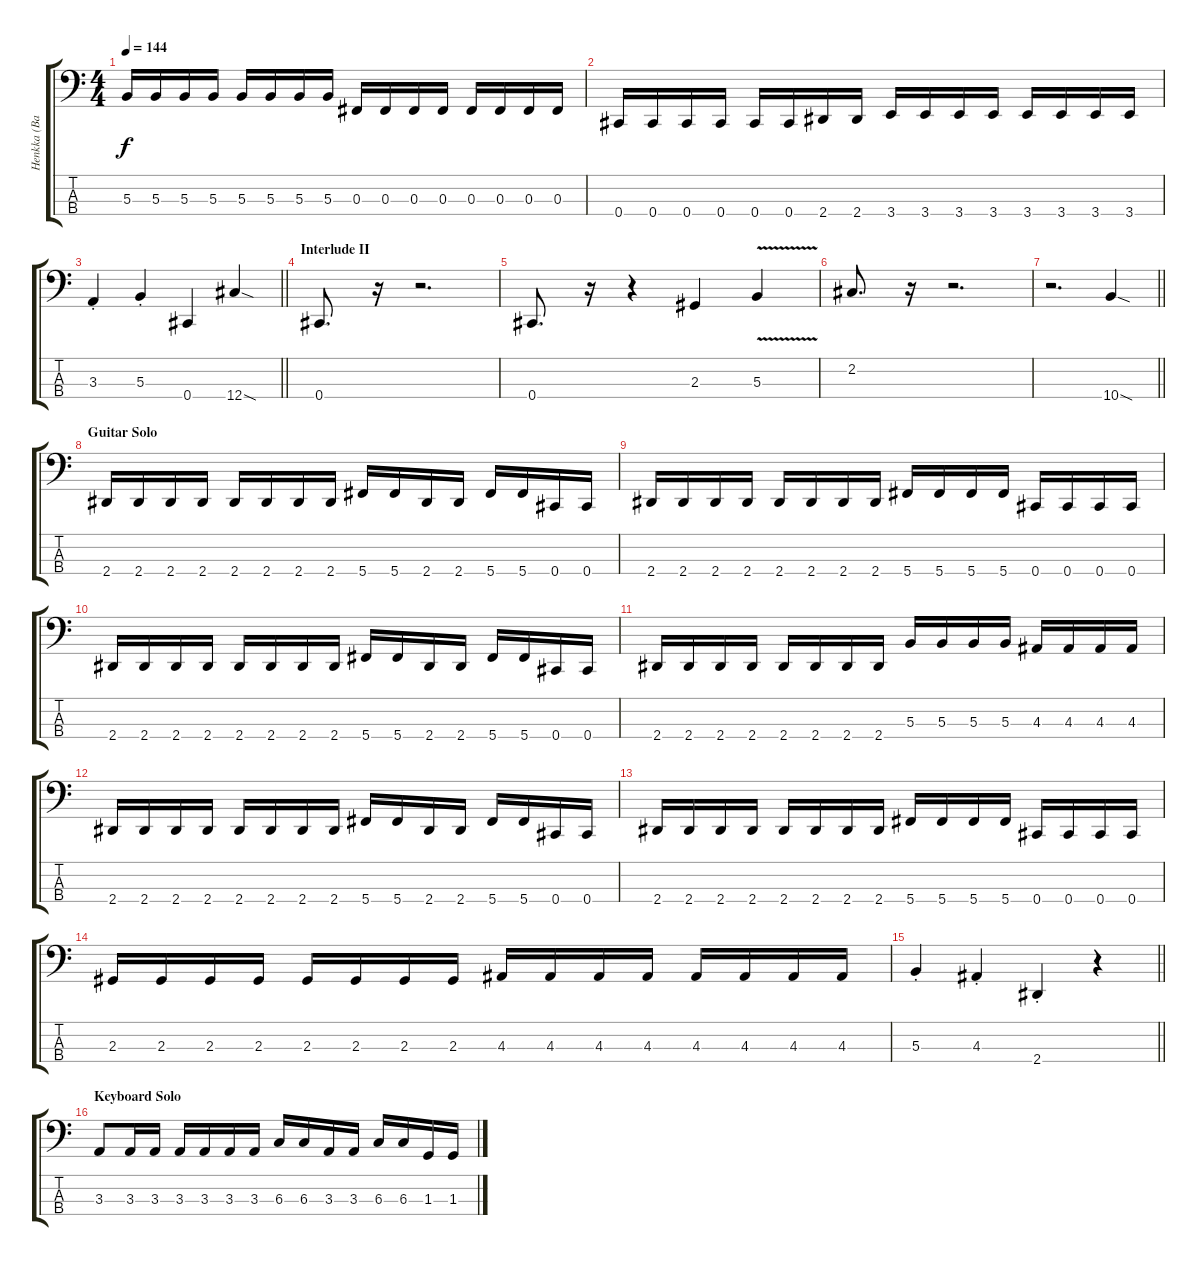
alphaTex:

\track ("Henkka (Bass)" "Henkka (Ba") {instrument electricbasspick}
\staff {score tabs}
\tuning (E2 B1 Gb1 Db1) {hide}
\ts (4 4)
\tempo 144
\clef f4
\ks c
5.3.16{dy f} 5.3.16 5.3.16 5.3.16 5.3.16 5.3.16 5.3.16 5.3.16 0.3.16 0.3.16 0.3.16 0.3.16 0.3.16 0.3.16 0.3.16 0.3.16 |
0.4.16 0.4.16 0.4.16 0.4.16 0.4.16 0.4.16 2.4.16 2.4.16 3.4.16 3.4.16 3.4.16 3.4.16 3.4.16 3.4.16 3.4.16 3.4.16 |
\barLineRight lightlight
3.3{st}.4 5.3{st}.4 0.4.4 12.4{sod}.4 |
\section ("" "Interlude II")
0.4.8{d} r.16 r.2{d} |
0.4.8{d} r.16 r.4 2.3.4 5.3{v}.4 |
2.2.8{d} r.16 r.2{d} |
\barLineRight lightlight
r.2{d} 10.4{sod}.4 |
\section ("" "Guitar Solo")
2.4.16 2.4.16 2.4.16 2.4.16 2.4.16 2.4.16 2.4.16 2.4.16 5.4.16 5.4.16 2.4.16 2.4.16 5.4.16 5.4.16 0.4.16 0.4.16 |
2.4.16 2.4.16 2.4.16 2.4.16 2.4.16 2.4.16 2.4.16 2.4.16 5.4.16 5.4.16 5.4.16 5.4.16 0.4.16 0.4.16 0.4.16 0.4.16 |
2.4.16 2.4.16 2.4.16 2.4.16 2.4.16 2.4.16 2.4.16 2.4.16 5.4.16 5.4.16 2.4.16 2.4.16 5.4.16 5.4.16 0.4.16 0.4.16 |
2.4.16 2.4.16 2.4.16 2.4.16 2.4.16 2.4.16 2.4.16 2.4.16 5.3.16 5.3.16 5.3.16 5.3.16 4.3.16 4.3.16 4.3.16 4.3.16 |
2.4.16 2.4.16 2.4.16 2.4.16 2.4.16 2.4.16 2.4.16 2.4.16 5.4.16 5.4.16 2.4.16 2.4.16 5.4.16 5.4.16 0.4.16 0.4.16 |
2.4.16 2.4.16 2.4.16 2.4.16 2.4.16 2.4.16 2.4.16 2.4.16 5.4.16 5.4.16 5.4.16 5.4.16 0.4.16 0.4.16 0.4.16 0.4.16 |
2.3.16 2.3.16 2.3.16 2.3.16 2.3.16 2.3.16 2.3.16 2.3.16 4.3.16 4.3.16 4.3.16 4.3.16 4.3.16 4.3.16 4.3.16 4.3.16 |
\barLineRight lightlight
5.3{st}.4 4.3{st}.4 2.4{st}.4 r.4 |
\section ("" "Keyboard Solo")
3.3.8 3.3.16 3.3.16 3.3.16 3.3.16 3.3.16 3.3.16 6.3.16 6.3.16 3.3.16 3.3.16 6.3.16 6.3.16 1.3.16 1.3.16
